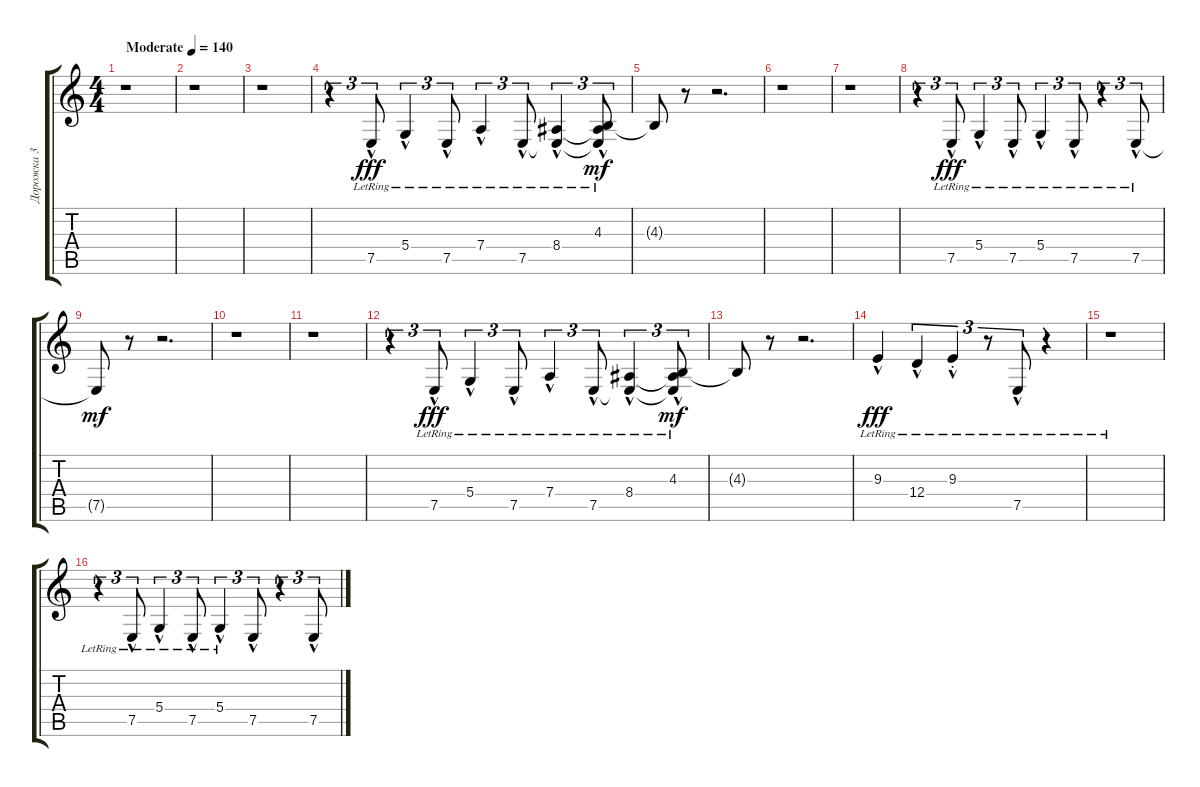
\track ("Дорожка 3" "Дорожка 3") {instrument lead5charang}
\staff {score tabs}
\tuning (E4 B3 G3 D3 A2 D2) {hide}
\ts (4 4)
\tempo (140 "Moderate")
\clef g2
\ks c
r.1{dy fff instrument lead5charang} |
r.1 |
r.1 |
r.4{tu (3 2)} 7.5{hac lr}.8{tu (3 2)} 5.4{hac lr}.4{tu (3 2)} 7.5{hac lr}.8{tu (3 2)} 7.4{hac lr}.4{tu (3 2)} 7.5{hac lr}.8{tu (3 2)} (8.4{hac lr} 7.5{t}).4{tu (3 2)} (4.3{hac lr} 8.4{t} 7.5{t}).8{tu (3 2) dy mf} |
4.3{t}.8 r.8 r.2{d} |
r.1 |
r.1 |
r.4{tu (3 2)} 7.5{hac lr}.8{tu (3 2) dy fff} 5.4{hac lr}.4{tu (3 2)} 7.5{hac lr}.8{tu (3 2)} 5.4{hac lr}.4{tu (3 2)} 7.5{hac lr}.8{tu (3 2)} r.4{tu (3 2)} 7.5{hac lr}.8{tu (3 2)} |
7.5{t}.8{dy mf} r.8 r.2{d} |
r.1 |
r.1 |
r.4{tu (3 2)} 7.5{hac lr}.8{tu (3 2) dy fff} 5.4{hac lr}.4{tu (3 2)} 7.5{hac lr}.8{tu (3 2)} 7.4{hac lr}.4{tu (3 2)} 7.5{hac lr}.8{tu (3 2)} (8.4{hac lr} 7.5{t}).4{tu (3 2)} (4.3{hac lr} 8.4{t} 7.5{t}).8{tu (3 2) dy mf} |
4.3{t}.8 r.8 r.2{d} |
9.3{hac lr}.4{dy fff} 12.4{hac lr}.4{tu (3 2)} 9.3{hac st lr}.4{tu (3 2)} r.8{tu (3 2)} 7.5{hac lr}.8{tu (3 2)} r.4 |
r.1 |
r.4{tu (3 2)} 7.5{hac lr}.8{tu (3 2)} 5.4{hac lr}.4{tu (3 2)} 7.5{hac lr}.8{tu (3 2)} 5.4{hac lr}.4{tu (3 2)} 7.5{hac}.8{tu (3 2)} r.4{tu (3 2)} 7.5{hac}.8{tu (3 2)}
